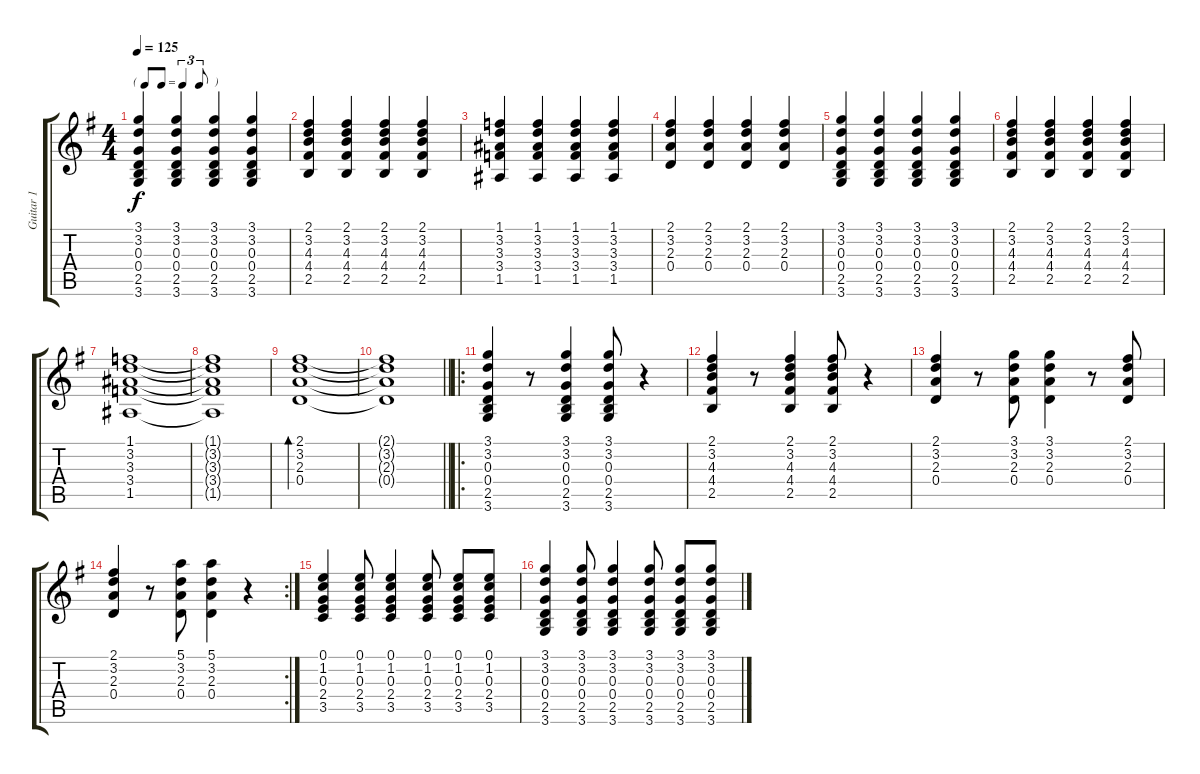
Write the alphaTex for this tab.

\track ("Guitar 1" "Guitar 1") {instrument overdrivenguitar}
\staff {score tabs}
\tuning (E4 B3 G3 D3 A2 E2) {hide}
\ts (4 4)
\tf triplet8th
\tempo 125
\clef g2
\ks g
(3.1 3.2 0.3 0.4 2.5 3.6).4{dy f} (3.1 3.2 0.3 0.4 2.5 3.6).4 (3.1 3.2 0.3 0.4 2.5 3.6).4 (3.1 3.2 0.3 0.4 2.5 3.6).4 |
(2.1 3.2 4.3 4.4 2.5).4 (2.1 3.2 4.3 4.4 2.5).4 (2.1 3.2 4.3 4.4 2.5).4 (2.1 3.2 4.3 4.4 2.5).4 |
(1.1 3.2 3.3 3.4 1.5).4 (1.1 3.2 3.3 3.4 1.5).4 (1.1 3.2 3.3 3.4 1.5).4 (1.1 3.2 3.3 3.4 1.5).4 |
(2.1 3.2 2.3 0.4).4 (2.1 3.2 2.3 0.4).4 (2.1 3.2 2.3 0.4).4 (2.1 3.2 2.3 0.4).4 |
(3.1 3.2 0.3 0.4 2.5 3.6).4 (3.1 3.2 0.3 0.4 2.5 3.6).4 (3.1 3.2 0.3 0.4 2.5 3.6).4 (3.1 3.2 0.3 0.4 2.5 3.6).4 |
(2.1 3.2 4.3 4.4 2.5).4 (2.1 3.2 4.3 4.4 2.5).4 (2.1 3.2 4.3 4.4 2.5).4 (2.1 3.2 4.3 4.4 2.5).4 |
(1.1 3.2 3.3 3.4 1.5).1 |
(1.1{t} 3.2{t} 3.3{t} 3.4{t} 1.5{t}).1 |
(2.1 3.2 2.3 0.4).1{bd 30} |
\barLineRight lightlight
(2.1{t} 3.2{t} 2.3{t} 0.4{t}).1 |
\ro
(3.1 3.2 0.3 0.4 2.5 3.6).4 r.8 (3.1 3.2 0.3 0.4 2.5 3.6).4 (3.1 3.2 0.3 0.4 2.5 3.6).8 r.4 |
(2.1 3.2 4.3 4.4 2.5).4 r.8 (2.1 3.2 4.3 4.4 2.5).4 (2.1 3.2 4.3 4.4 2.5).8 r.4 |
(2.1 3.2 2.3 0.4).4 r.8 (3.1 3.2 2.3 0.4).8 (3.1 3.2 2.3 0.4).4 r.8 (2.1 3.2 2.3 0.4).8 |
\rc 2
(2.1 3.2 2.3 0.4).4 r.8 (5.1 3.2 2.3 0.4).8 (5.1 3.2 2.3 0.4).4 r.4 |
(0.1 1.2 0.3 2.4 3.5).4 (0.1 1.2 0.3 2.4 3.5).8 (0.1 1.2 0.3 2.4 3.5).4 (0.1 1.2 0.3 2.4 3.5).8 (0.1 1.2 0.3 2.4 3.5).8 (0.1 1.2 0.3 2.4 3.5).8 |
(3.1 3.2 0.3 0.4 2.5 3.6).4 (3.1 3.2 0.3 0.4 2.5 3.6).8 (3.1 3.2 0.3 0.4 2.5 3.6).4 (3.1 3.2 0.3 0.4 2.5 3.6).8 (3.1 3.2 0.3 0.4 2.5 3.6).8 (3.1 3.2 0.3 0.4 2.5 3.6).8
